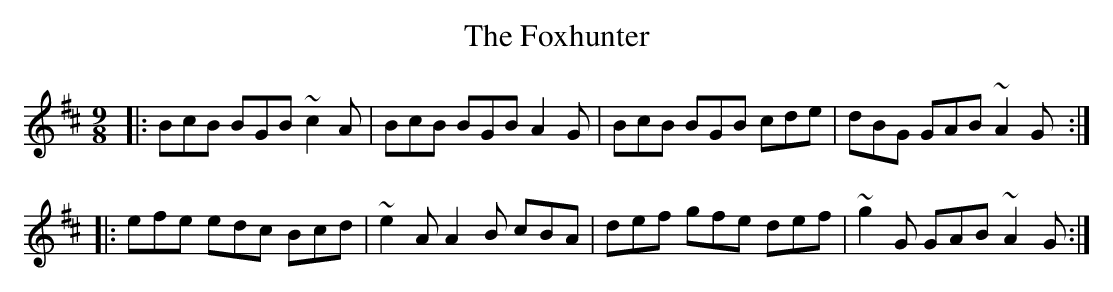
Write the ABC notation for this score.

X:1
T: The Foxhunter
M: 9/8
L: 1/8
K: Dmaj
|:BcB BGB ~c2A|BcB BGB A2G|BcB BGB cde|dBG GAB ~A2G:|
|:efe edc Bcd|~e2A A2B cBA|def gfe def|~g2G GAB ~A2G:|
